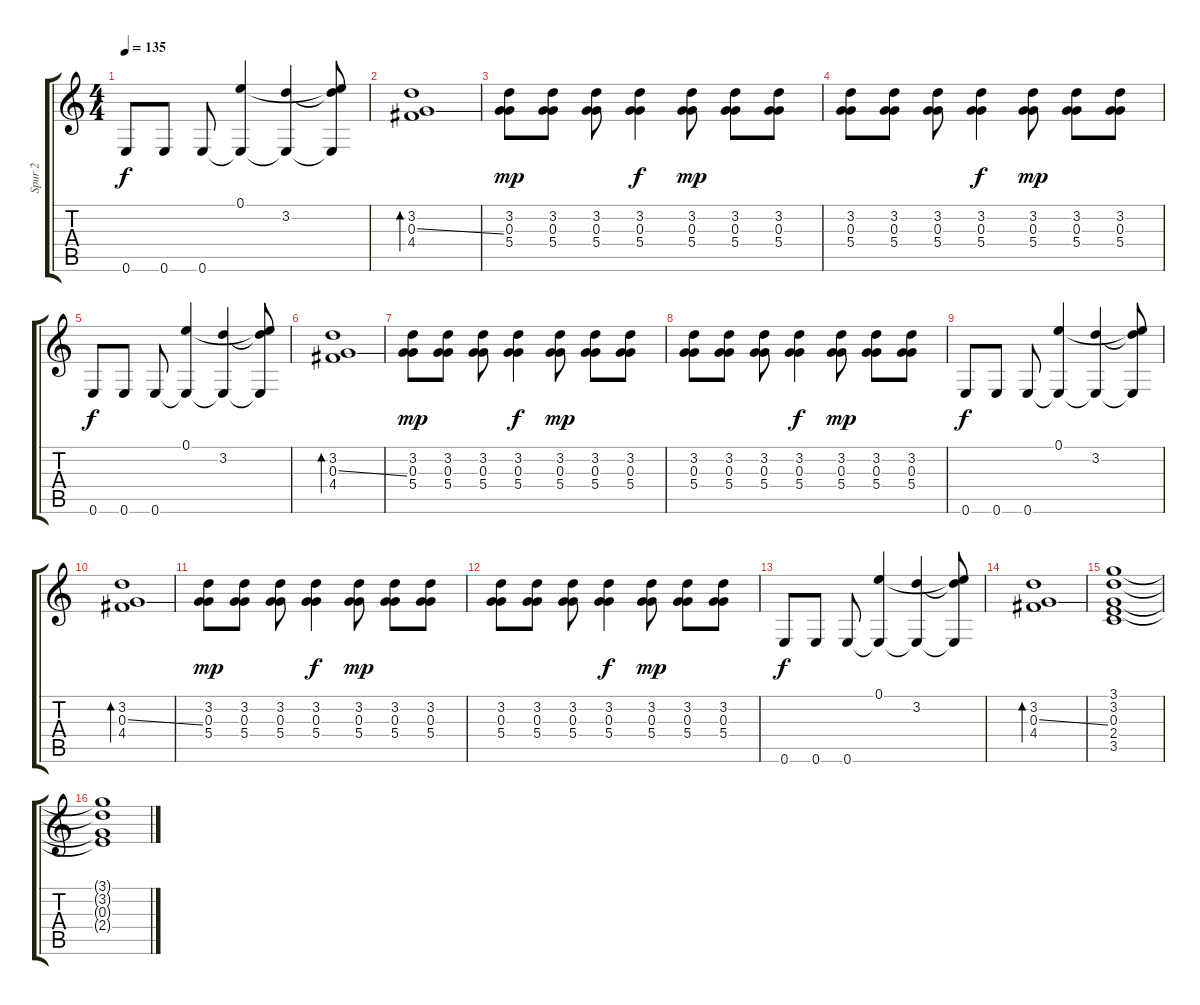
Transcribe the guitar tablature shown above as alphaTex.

\track ("Spur 2" "Spur 2") {instrument acousticguitarsteel}
\staff {score tabs}
\tuning (E4 B3 G3 D3 A2 E2) {hide}
\ts (4 4)
\section ("" "")
\tempo 135
\clef g2
\ks c
0.6.8{dy f} 0.6.8 0.6.8 (0.1 0.6{t}).4 (3.2 0.6{t}).4 (0.1{t} 3.2{t} 0.6{t}).8 |
(3.2 0.3{ss} 4.4).1{bd 240} |
(3.2 0.3 5.4).8{dy mp} (3.2 0.3 5.4).8 (3.2 0.3 5.4).8 (3.2 0.3 5.4).4{dy f} (3.2 0.3 5.4).8{dy mp} (3.2 0.3 5.4).8 (3.2 0.3 5.4).8 |
(3.2 0.3 5.4).8 (3.2 0.3 5.4).8 (3.2 0.3 5.4).8 (3.2 0.3 5.4).4{dy f} (3.2 0.3 5.4).8{dy mp} (3.2 0.3 5.4).8 (3.2 0.3 5.4).8 |
0.6.8{dy f} 0.6.8 0.6.8 (0.1 0.6{t}).4 (3.2 0.6{t}).4 (0.1{t} 3.2{t} 0.6{t}).8 |
(3.2 0.3{ss} 4.4).1{bd 240} |
(3.2 0.3 5.4).8{dy mp} (3.2 0.3 5.4).8 (3.2 0.3 5.4).8 (3.2 0.3 5.4).4{dy f} (3.2 0.3 5.4).8{dy mp} (3.2 0.3 5.4).8 (3.2 0.3 5.4).8 |
(3.2 0.3 5.4).8 (3.2 0.3 5.4).8 (3.2 0.3 5.4).8 (3.2 0.3 5.4).4{dy f} (3.2 0.3 5.4).8{dy mp} (3.2 0.3 5.4).8 (3.2 0.3 5.4).8 |
0.6.8{dy f} 0.6.8 0.6.8 (0.1 0.6{t}).4 (3.2 0.6{t}).4 (0.1{t} 3.2{t} 0.6{t}).8 |
(3.2 0.3{ss} 4.4).1{bd 240} |
(3.2 0.3 5.4).8{dy mp} (3.2 0.3 5.4).8 (3.2 0.3 5.4).8 (3.2 0.3 5.4).4{dy f} (3.2 0.3 5.4).8{dy mp} (3.2 0.3 5.4).8 (3.2 0.3 5.4).8 |
(3.2 0.3 5.4).8 (3.2 0.3 5.4).8 (3.2 0.3 5.4).8 (3.2 0.3 5.4).4{dy f} (3.2 0.3 5.4).8{dy mp} (3.2 0.3 5.4).8 (3.2 0.3 5.4).8 |
0.6.8{dy f} 0.6.8 0.6.8 (0.1 0.6{t}).4 (3.2 0.6{t}).4 (0.1{t} 3.2{t} 0.6{t}).8 |
(3.2 0.3{ss} 4.4).1{bd 240} |
(3.1 3.2 0.3 2.4 3.5).1 |
(3.1{t} 3.2{t} 0.3{t} 2.4{t}).1
